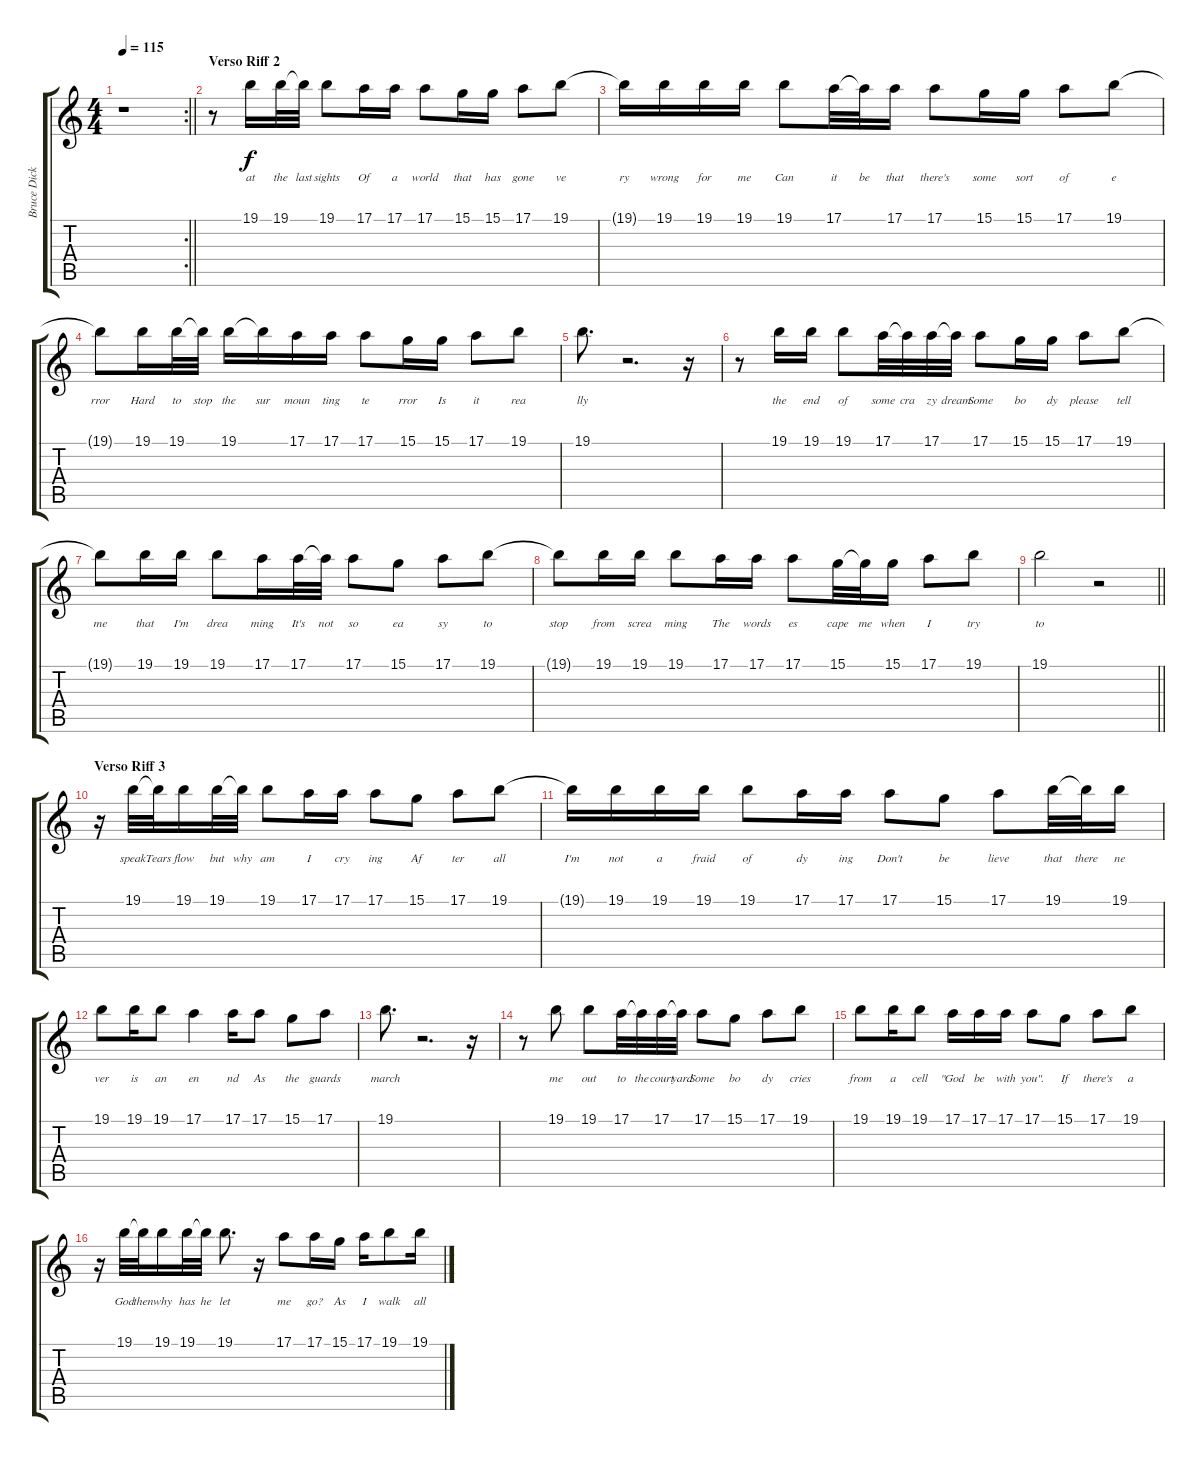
\track ("Bruce Dickinson" "Bruce Dick") {instrument lead2sawtooth}
\staff {score tabs}
\tuning (E4 B3 G3 D3 A2 E2) {hide}
\rc 2
\ts (4 4)
\tempo 115
\clef g2
\barLineRight lightlight
\ks c
r.1{dy f} |
\section ("" "Verso Riff 2")
r.8 19.1.16{lyrics (0 "at") lyrics (1 "") lyrics (2 "") lyrics (3 "") lyrics (4 "")} 19.1.32{lyrics (0 "the") lyrics (1 "") lyrics (2 "") lyrics (3 "") lyrics (4 "")} 19.1{t}.32{lyrics (0 "last") lyrics (1 "") lyrics (2 "") lyrics (3 "") lyrics (4 "")} 19.1.8{lyrics (0 "sights") lyrics (1 "") lyrics (2 "") lyrics (3 "") lyrics (4 "")} 17.1.16{lyrics (0 "Of") lyrics (1 "") lyrics (2 "") lyrics (3 "") lyrics (4 "")} 17.1.16{lyrics (0 "a") lyrics (1 "") lyrics (2 "") lyrics (3 "") lyrics (4 "")} 17.1.8{lyrics (0 "world") lyrics (1 "") lyrics (2 "") lyrics (3 "") lyrics (4 "")} 15.1.16{lyrics (0 "that") lyrics (1 "") lyrics (2 "") lyrics (3 "") lyrics (4 "")} 15.1.16{lyrics (0 "has") lyrics (1 "") lyrics (2 "") lyrics (3 "") lyrics (4 "")} 17.1.8{lyrics (0 "gone") lyrics (1 "") lyrics (2 "") lyrics (3 "") lyrics (4 "")} 19.1.8{lyrics (0 "ve") lyrics (1 "") lyrics (2 "") lyrics (3 "") lyrics (4 "")} |
19.1{t}.16{lyrics (0 "ry") lyrics (1 "") lyrics (2 "") lyrics (3 "") lyrics (4 "")} 19.1.16{lyrics (0 "wrong") lyrics (1 "") lyrics (2 "") lyrics (3 "") lyrics (4 "")} 19.1.16{lyrics (0 "for") lyrics (1 "") lyrics (2 "") lyrics (3 "") lyrics (4 "")} 19.1.16{lyrics (0 "me") lyrics (1 "") lyrics (2 "") lyrics (3 "") lyrics (4 "")} 19.1.8{lyrics (0 "Can") lyrics (1 "") lyrics (2 "") lyrics (3 "") lyrics (4 "")} 17.1.32{lyrics (0 "it") lyrics (1 "") lyrics (2 "") lyrics (3 "") lyrics (4 "")} 17.1{t}.32{lyrics (0 "be") lyrics (1 "") lyrics (2 "") lyrics (3 "") lyrics (4 "")} 17.1.16{lyrics (0 "that") lyrics (1 "") lyrics (2 "") lyrics (3 "") lyrics (4 "")} 17.1.8{lyrics (0 "there's") lyrics (1 "") lyrics (2 "") lyrics (3 "") lyrics (4 "")} 15.1.16{lyrics (0 "some") lyrics (1 "") lyrics (2 "") lyrics (3 "") lyrics (4 "")} 15.1.16{lyrics (0 "sort") lyrics (1 "") lyrics (2 "") lyrics (3 "") lyrics (4 "")} 17.1.8{lyrics (0 "of") lyrics (1 "") lyrics (2 "") lyrics (3 "") lyrics (4 "")} 19.1.8{lyrics (0 "e") lyrics (1 "") lyrics (2 "") lyrics (3 "") lyrics (4 "")} |
19.1{t}.8{lyrics (0 "rror") lyrics (1 "") lyrics (2 "") lyrics (3 "") lyrics (4 "")} 19.1.16{lyrics (0 "Hard") lyrics (1 "") lyrics (2 "") lyrics (3 "") lyrics (4 "")} 19.1.32{lyrics (0 "to") lyrics (1 "") lyrics (2 "") lyrics (3 "") lyrics (4 "")} 19.1{t}.32{lyrics (0 "stop") lyrics (1 "") lyrics (2 "") lyrics (3 "") lyrics (4 "")} 19.1.16{lyrics (0 "the") lyrics (1 "") lyrics (2 "") lyrics (3 "") lyrics (4 "")} 19.1{t}.16{lyrics (0 "sur") lyrics (1 "") lyrics (2 "") lyrics (3 "") lyrics (4 "")} 17.1.16{lyrics (0 "moun") lyrics (1 "") lyrics (2 "") lyrics (3 "") lyrics (4 "")} 17.1.16{lyrics (0 "ting") lyrics (1 "") lyrics (2 "") lyrics (3 "") lyrics (4 "")} 17.1.8{lyrics (0 "te") lyrics (1 "") lyrics (2 "") lyrics (3 "") lyrics (4 "")} 15.1.16{lyrics (0 "rror") lyrics (1 "") lyrics (2 "") lyrics (3 "") lyrics (4 "")} 15.1.16{lyrics (0 "Is") lyrics (1 "") lyrics (2 "") lyrics (3 "") lyrics (4 "")} 17.1.8{lyrics (0 "it") lyrics (1 "") lyrics (2 "") lyrics (3 "") lyrics (4 "")} 19.1.8{lyrics (0 "rea") lyrics (1 "") lyrics (2 "") lyrics (3 "") lyrics (4 "")} |
19.1.8{d lyrics (0 "lly") lyrics (1 "") lyrics (2 "") lyrics (3 "") lyrics (4 "")} r.2{d} r.16 |
r.8 19.1.16{lyrics (0 "the") lyrics (1 "") lyrics (2 "") lyrics (3 "") lyrics (4 "")} 19.1.16{lyrics (0 "end") lyrics (1 "") lyrics (2 "") lyrics (3 "") lyrics (4 "")} 19.1.8{lyrics (0 "of") lyrics (1 "") lyrics (2 "") lyrics (3 "") lyrics (4 "")} 17.1.32{lyrics (0 "some") lyrics (1 "") lyrics (2 "") lyrics (3 "") lyrics (4 "")} 17.1{t}.32{lyrics (0 "cra") lyrics (1 "") lyrics (2 "") lyrics (3 "") lyrics (4 "")} 17.1.32{lyrics (0 "zy") lyrics (1 "") lyrics (2 "") lyrics (3 "") lyrics (4 "")} 17.1{t}.32{lyrics (0 "dream") lyrics (1 "") lyrics (2 "") lyrics (3 "") lyrics (4 "")} 17.1.8{lyrics (0 "Some") lyrics (1 "") lyrics (2 "") lyrics (3 "") lyrics (4 "")} 15.1.16{lyrics (0 "bo") lyrics (1 "") lyrics (2 "") lyrics (3 "") lyrics (4 "")} 15.1.16{lyrics (0 "dy") lyrics (1 "") lyrics (2 "") lyrics (3 "") lyrics (4 "")} 17.1.8{lyrics (0 "please") lyrics (1 "") lyrics (2 "") lyrics (3 "") lyrics (4 "")} 19.1.8{lyrics (0 "tell") lyrics (1 "") lyrics (2 "") lyrics (3 "") lyrics (4 "")} |
19.1{t}.8{lyrics (0 "me") lyrics (1 "") lyrics (2 "") lyrics (3 "") lyrics (4 "")} 19.1.16{lyrics (0 "that") lyrics (1 "") lyrics (2 "") lyrics (3 "") lyrics (4 "")} 19.1.16{lyrics (0 "I'm") lyrics (1 "") lyrics (2 "") lyrics (3 "") lyrics (4 "")} 19.1.8{lyrics (0 "drea") lyrics (1 "") lyrics (2 "") lyrics (3 "") lyrics (4 "")} 17.1.16{lyrics (0 "ming") lyrics (1 "") lyrics (2 "") lyrics (3 "") lyrics (4 "")} 17.1.32{lyrics (0 "It's") lyrics (1 "") lyrics (2 "") lyrics (3 "") lyrics (4 "")} 17.1{t}.32{lyrics (0 "not") lyrics (1 "") lyrics (2 "") lyrics (3 "") lyrics (4 "")} 17.1.8{lyrics (0 "so") lyrics (1 "") lyrics (2 "") lyrics (3 "") lyrics (4 "")} 15.1.8{lyrics (0 "ea") lyrics (1 "") lyrics (2 "") lyrics (3 "") lyrics (4 "")} 17.1.8{lyrics (0 "sy") lyrics (1 "") lyrics (2 "") lyrics (3 "") lyrics (4 "")} 19.1.8{lyrics (0 "to") lyrics (1 "") lyrics (2 "") lyrics (3 "") lyrics (4 "")} |
19.1{t}.8{lyrics (0 "stop") lyrics (1 "") lyrics (2 "") lyrics (3 "") lyrics (4 "")} 19.1.16{lyrics (0 "from") lyrics (1 "") lyrics (2 "") lyrics (3 "") lyrics (4 "")} 19.1.16{lyrics (0 "screa") lyrics (1 "") lyrics (2 "") lyrics (3 "") lyrics (4 "")} 19.1.8{lyrics (0 "ming") lyrics (1 "") lyrics (2 "") lyrics (3 "") lyrics (4 "")} 17.1.16{lyrics (0 "The") lyrics (1 "") lyrics (2 "") lyrics (3 "") lyrics (4 "")} 17.1.16{lyrics (0 "words") lyrics (1 "") lyrics (2 "") lyrics (3 "") lyrics (4 "")} 17.1.8{lyrics (0 "es") lyrics (1 "") lyrics (2 "") lyrics (3 "") lyrics (4 "")} 15.1.32{lyrics (0 "cape") lyrics (1 "") lyrics (2 "") lyrics (3 "") lyrics (4 "")} 15.1{t}.32{lyrics (0 "me") lyrics (1 "") lyrics (2 "") lyrics (3 "") lyrics (4 "")} 15.1.16{lyrics (0 "when") lyrics (1 "") lyrics (2 "") lyrics (3 "") lyrics (4 "")} 17.1.8{lyrics (0 "I") lyrics (1 "") lyrics (2 "") lyrics (3 "") lyrics (4 "")} 19.1.8{lyrics (0 "try") lyrics (1 "") lyrics (2 "") lyrics (3 "") lyrics (4 "")} |
\barLineRight lightlight
19.1.2{lyrics (0 "to") lyrics (1 "") lyrics (2 "") lyrics (3 "") lyrics (4 "")} r.2 |
\section ("" "Verso Riff 3")
r.16 19.1.32{lyrics (0 "speak") lyrics (1 "") lyrics (2 "") lyrics (3 "") lyrics (4 "")} 19.1{t}.32{lyrics (0 "Tears") lyrics (1 "") lyrics (2 "") lyrics (3 "") lyrics (4 "")} 19.1.16{lyrics (0 "flow") lyrics (1 "") lyrics (2 "") lyrics (3 "") lyrics (4 "")} 19.1.32{lyrics (0 "but") lyrics (1 "") lyrics (2 "") lyrics (3 "") lyrics (4 "")} 19.1{t}.32{lyrics (0 "why") lyrics (1 "") lyrics (2 "") lyrics (3 "") lyrics (4 "")} 19.1.8{lyrics (0 "am") lyrics (1 "") lyrics (2 "") lyrics (3 "") lyrics (4 "")} 17.1.16{lyrics (0 "I") lyrics (1 "") lyrics (2 "") lyrics (3 "") lyrics (4 "")} 17.1.16{lyrics (0 "cry") lyrics (1 "") lyrics (2 "") lyrics (3 "") lyrics (4 "")} 17.1.8{lyrics (0 "ing") lyrics (1 "") lyrics (2 "") lyrics (3 "") lyrics (4 "")} 15.1.8{lyrics (0 "Af") lyrics (1 "") lyrics (2 "") lyrics (3 "") lyrics (4 "")} 17.1.8{lyrics (0 "ter") lyrics (1 "") lyrics (2 "") lyrics (3 "") lyrics (4 "")} 19.1.8{lyrics (0 "all") lyrics (1 "") lyrics (2 "") lyrics (3 "") lyrics (4 "")} |
19.1{t}.16{lyrics (0 "I'm") lyrics (1 "") lyrics (2 "") lyrics (3 "") lyrics (4 "")} 19.1.16{lyrics (0 "not") lyrics (1 "") lyrics (2 "") lyrics (3 "") lyrics (4 "")} 19.1.16{lyrics (0 "a") lyrics (1 "") lyrics (2 "") lyrics (3 "") lyrics (4 "")} 19.1.16{lyrics (0 "fraid") lyrics (1 "") lyrics (2 "") lyrics (3 "") lyrics (4 "")} 19.1.8{lyrics (0 "of") lyrics (1 "") lyrics (2 "") lyrics (3 "") lyrics (4 "")} 17.1.16{lyrics (0 "dy") lyrics (1 "") lyrics (2 "") lyrics (3 "") lyrics (4 "")} 17.1.16{lyrics (0 "ing") lyrics (1 "") lyrics (2 "") lyrics (3 "") lyrics (4 "")} 17.1.8{lyrics (0 "Don't") lyrics (1 "") lyrics (2 "") lyrics (3 "") lyrics (4 "")} 15.1.8{lyrics (0 "be") lyrics (1 "") lyrics (2 "") lyrics (3 "") lyrics (4 "")} 17.1.8{lyrics (0 "lieve") lyrics (1 "") lyrics (2 "") lyrics (3 "") lyrics (4 "")} 19.1.32{lyrics (0 "that") lyrics (1 "") lyrics (2 "") lyrics (3 "") lyrics (4 "")} 19.1{t}.32{lyrics (0 "there") lyrics (1 "") lyrics (2 "") lyrics (3 "") lyrics (4 "")} 19.1.16{lyrics (0 "ne") lyrics (1 "") lyrics (2 "") lyrics (3 "") lyrics (4 "")} |
19.1.8{lyrics (0 "ver") lyrics (1 "") lyrics (2 "") lyrics (3 "") lyrics (4 "")} 19.1.16{lyrics (0 "is") lyrics (1 "") lyrics (2 "") lyrics (3 "") lyrics (4 "")} 19.1.8{lyrics (0 "an") lyrics (1 "") lyrics (2 "") lyrics (3 "") lyrics (4 "")} 17.1.4{lyrics (0 "en") lyrics (1 "") lyrics (2 "") lyrics (3 "") lyrics (4 "")} 17.1.16{lyrics (0 "nd") lyrics (1 "") lyrics (2 "") lyrics (3 "") lyrics (4 "")} 17.1.8{lyrics (0 "As") lyrics (1 "") lyrics (2 "") lyrics (3 "") lyrics (4 "")} 15.1.8{lyrics (0 "the") lyrics (1 "") lyrics (2 "") lyrics (3 "") lyrics (4 "")} 17.1.8{lyrics (0 "guards") lyrics (1 "") lyrics (2 "") lyrics (3 "") lyrics (4 "")} |
19.1.8{d lyrics (0 "march") lyrics (1 "") lyrics (2 "") lyrics (3 "") lyrics (4 "")} r.2{d} r.16 |
r.8 19.1.8{lyrics (0 "me") lyrics (1 "") lyrics (2 "") lyrics (3 "") lyrics (4 "")} 19.1.8{lyrics (0 "out") lyrics (1 "") lyrics (2 "") lyrics (3 "") lyrics (4 "")} 17.1.32{lyrics (0 "to") lyrics (1 "") lyrics (2 "") lyrics (3 "") lyrics (4 "")} 17.1{t}.32{lyrics (0 "the") lyrics (1 "") lyrics (2 "") lyrics (3 "") lyrics (4 "")} 17.1.32{lyrics (0 "court") lyrics (1 "") lyrics (2 "") lyrics (3 "") lyrics (4 "")} 17.1{t}.32{lyrics (0 "yard") lyrics (1 "") lyrics (2 "") lyrics (3 "") lyrics (4 "")} 17.1.8{lyrics (0 "Some") lyrics (1 "") lyrics (2 "") lyrics (3 "") lyrics (4 "")} 15.1.8{lyrics (0 "bo") lyrics (1 "") lyrics (2 "") lyrics (3 "") lyrics (4 "")} 17.1.8{lyrics (0 "dy") lyrics (1 "") lyrics (2 "") lyrics (3 "") lyrics (4 "")} 19.1.8{lyrics (0 "cries") lyrics (1 "") lyrics (2 "") lyrics (3 "") lyrics (4 "")} |
19.1.8{lyrics (0 "from") lyrics (1 "") lyrics (2 "") lyrics (3 "") lyrics (4 "")} 19.1.16{lyrics (0 "a") lyrics (1 "") lyrics (2 "") lyrics (3 "") lyrics (4 "")} 19.1.8{lyrics (0 "cell") lyrics (1 "") lyrics (2 "") lyrics (3 "") lyrics (4 "")} 17.1.16{lyrics (0 "\"God") lyrics (1 "") lyrics (2 "") lyrics (3 "") lyrics (4 "")} 17.1.16{lyrics (0 "be") lyrics (1 "") lyrics (2 "") lyrics (3 "") lyrics (4 "")} 17.1.16{lyrics (0 "with") lyrics (1 "") lyrics (2 "") lyrics (3 "") lyrics (4 "")} 17.1.8{lyrics (0 "you\".") lyrics (1 "") lyrics (2 "") lyrics (3 "") lyrics (4 "")} 15.1.8{lyrics (0 "If") lyrics (1 "") lyrics (2 "") lyrics (3 "") lyrics (4 "")} 17.1.8{lyrics (0 "there's") lyrics (1 "") lyrics (2 "") lyrics (3 "") lyrics (4 "")} 19.1.8{lyrics (0 "a") lyrics (1 "") lyrics (2 "") lyrics (3 "") lyrics (4 "")} |
r.16 19.1.32{lyrics (0 "God") lyrics (1 "") lyrics (2 "") lyrics (3 "") lyrics (4 "")} 19.1{t}.32{lyrics (0 "then") lyrics (1 "") lyrics (2 "") lyrics (3 "") lyrics (4 "")} 19.1.16{lyrics (0 "why") lyrics (1 "") lyrics (2 "") lyrics (3 "") lyrics (4 "")} 19.1.32{lyrics (0 "has") lyrics (1 "") lyrics (2 "") lyrics (3 "") lyrics (4 "")} 19.1{t}.32{lyrics (0 "he") lyrics (1 "") lyrics (2 "") lyrics (3 "") lyrics (4 "")} 19.1.8{d lyrics (0 "let") lyrics (1 "") lyrics (2 "") lyrics (3 "") lyrics (4 "")} r.16 17.1.8{lyrics (0 "me") lyrics (1 "") lyrics (2 "") lyrics (3 "") lyrics (4 "")} 17.1.16{lyrics (0 "go?") lyrics (1 "") lyrics (2 "") lyrics (3 "") lyrics (4 "")} 15.1.16{lyrics (0 "As") lyrics (1 "") lyrics (2 "") lyrics (3 "") lyrics (4 "")} 17.1.16{lyrics (0 "I") lyrics (1 "") lyrics (2 "") lyrics (3 "") lyrics (4 "")} 19.1.8{lyrics (0 "walk") lyrics (1 "") lyrics (2 "") lyrics (3 "") lyrics (4 "")} 19.1.16{lyrics (0 "all") lyrics (1 "") lyrics (2 "") lyrics (3 "") lyrics (4 "")}
